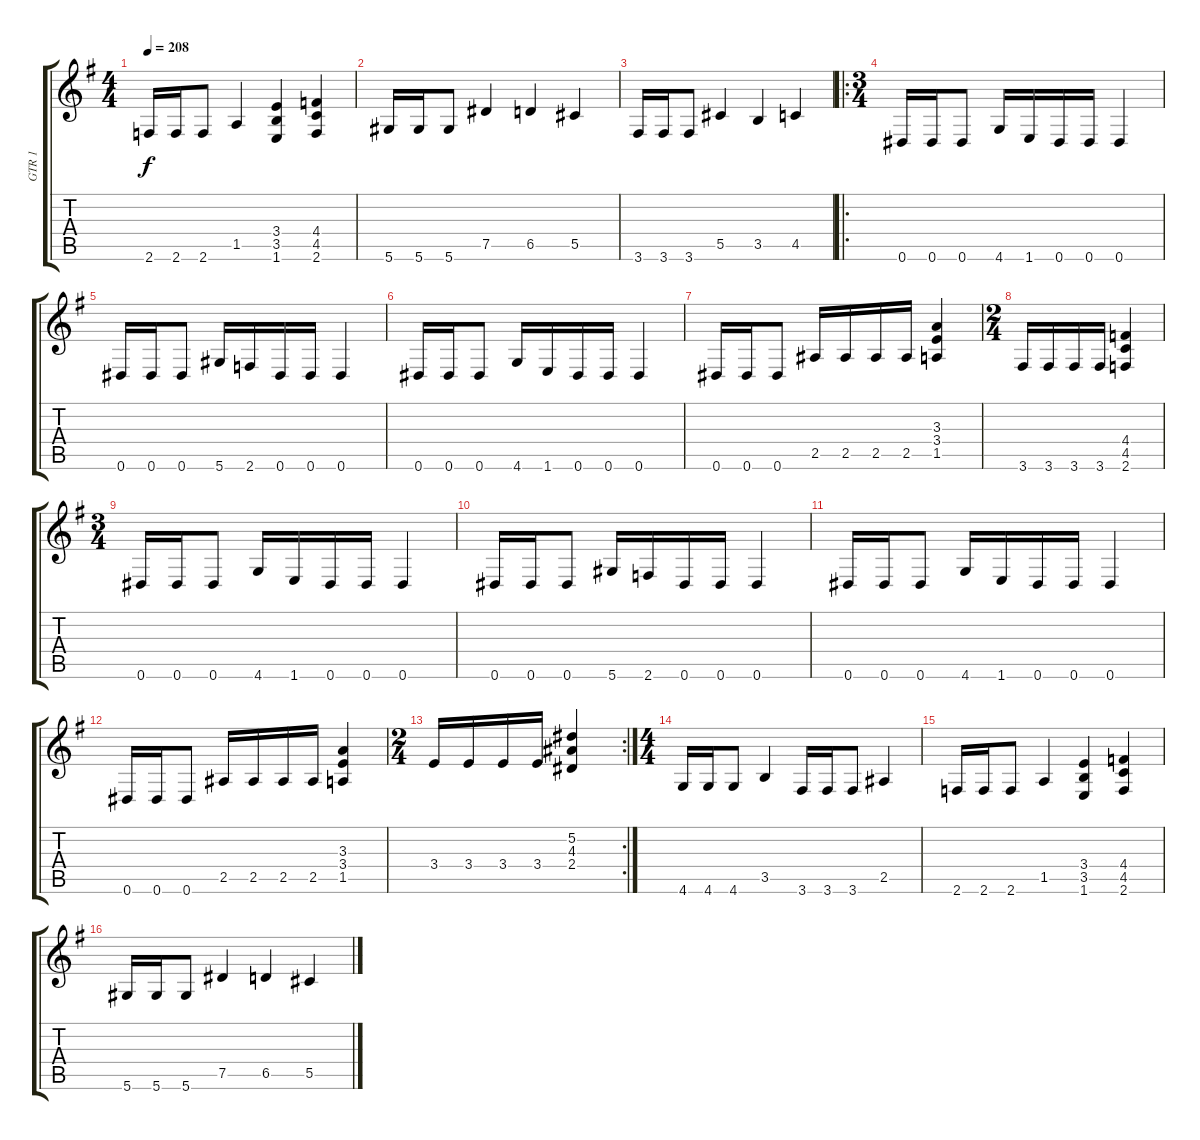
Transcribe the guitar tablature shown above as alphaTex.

\track ("GTR 1" "GTR 1") {instrument distortionguitar}
\staff {score tabs}
\tuning (Eb4 Bb3 Gb3 Db3 Ab2 Eb2) {hide}
\ts (4 4)
\tempo 208
\clef g2
\ks eminor
2.6.16{dy f} 2.6.16 2.6.8{beam merge} 1.5.4{beam merge} (3.4 3.5 1.6).4 (4.4 4.5 2.6).4 |
5.6.16 5.6.16 5.6.8 7.5.4 6.5.4 5.5.4 |
3.6.16{beam merge} 3.6.16 3.6.8 5.5.4{beam merge} 3.5.4 4.5.4 |
\ro
\ts (3 4)
0.6.16 0.6.16 0.6.8 4.6.16 1.6.16{beam merge} 0.6.16 0.6.16 0.6.4 |
0.6.16 0.6.16 0.6.8 5.6.16 2.6.16 0.6.16 0.6.16{beam merge} 0.6.4 |
0.6.16 0.6.16{beam merge} 0.6.8 4.6.16 1.6.16 0.6.16 0.6.16{beam merge} 0.6.4 |
0.6.16 0.6.16 0.6.8 2.5.16{beam merge} 2.5.16 2.5.16{beam merge} 2.5.16{beam merge} (3.3 3.4 1.5).4 |
\ts (2 4)
3.6.16 3.6.16 3.6.16 3.6.16 (4.4 4.5 2.6).4 |
\ts (3 4)
0.6.16 0.6.16 0.6.8 4.6.16 1.6.16{beam merge} 0.6.16 0.6.16 0.6.4 |
0.6.16 0.6.16 0.6.8 5.6.16 2.6.16 0.6.16 0.6.16{beam merge} 0.6.4 |
0.6.16 0.6.16{beam merge} 0.6.8 4.6.16 1.6.16 0.6.16 0.6.16{beam merge} 0.6.4 |
0.6.16 0.6.16 0.6.8 2.5.16{beam merge} 2.5.16 2.5.16{beam merge} 2.5.16{beam merge} (3.3 3.4 1.5).4 |
\rc 2
\ts (2 4)
3.4.16 3.4.16 3.4.16{beam merge} 3.4.16{beam merge} (5.2 4.3 2.4).4 |
\ts (4 4)
4.6.16{beam merge} 4.6.16{beam merge} 4.6.8{beam merge} 3.5.4 3.6.16 3.6.16 3.6.8{beam merge} 2.5.4 |
2.6.16 2.6.16 2.6.8{beam merge} 1.5.4{beam merge} (3.4 3.5 1.6).4 (4.4 4.5 2.6).4 |
5.6.16 5.6.16 5.6.8 7.5.4 6.5.4 5.5.4
